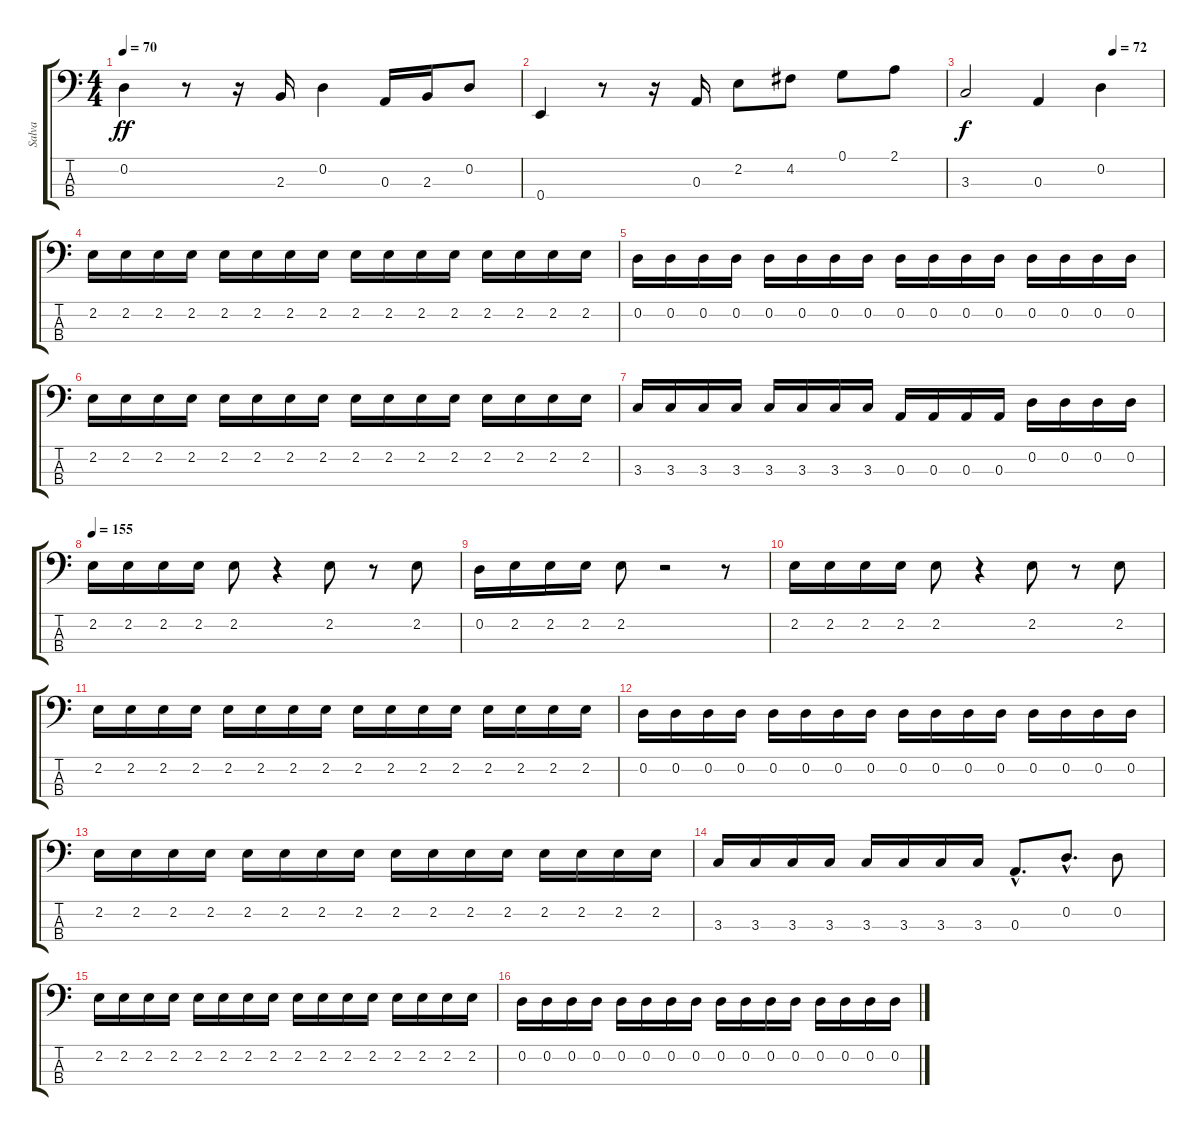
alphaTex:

\track ("Salva" "Salva") {instrument electricbassfinger}
\staff {score tabs}
\tuning (G2 D2 A1 E1) {hide}
\ts (4 4)
\tempo 70
\clef f4
\ks c
0.2.4{dy ff} r.8 r.16 2.3.16 0.2.4 0.3.16 2.3.16 0.2.8 |
0.4.4 r.8 r.16 0.3.16 2.2.8 4.2.8 0.1.8 2.1.8 |
\tempo (72 0.75)
3.3.2{dy f} 0.3.4 0.2.4 |
2.2.16 2.2.16 2.2.16 2.2.16 2.2.16 2.2.16 2.2.16 2.2.16 2.2.16 2.2.16 2.2.16 2.2.16 2.2.16 2.2.16 2.2.16 2.2.16 |
0.2.16 0.2.16 0.2.16 0.2.16 0.2.16 0.2.16 0.2.16 0.2.16 0.2.16 0.2.16 0.2.16 0.2.16 0.2.16 0.2.16 0.2.16 0.2.16 |
2.2.16 2.2.16 2.2.16 2.2.16 2.2.16 2.2.16 2.2.16 2.2.16 2.2.16 2.2.16 2.2.16 2.2.16 2.2.16 2.2.16 2.2.16 2.2.16 |
3.3.16 3.3.16 3.3.16 3.3.16 3.3.16 3.3.16 3.3.16 3.3.16 0.3.16 0.3.16 0.3.16 0.3.16 0.2.16 0.2.16 0.2.16 0.2.16 |
\tempo 155
2.2.16 2.2.16 2.2.16 2.2.16 2.2.8 r.4 2.2.8 r.8 2.2.8 |
0.2.16 2.2.16 2.2.16 2.2.16 2.2.8 r.2 r.8 |
2.2.16 2.2.16 2.2.16 2.2.16 2.2.8 r.4 2.2.8 r.8 2.2.8 |
2.2.16 2.2.16 2.2.16 2.2.16 2.2.16 2.2.16 2.2.16 2.2.16 2.2.16 2.2.16 2.2.16 2.2.16 2.2.16 2.2.16 2.2.16 2.2.16 |
0.2.16 0.2.16 0.2.16 0.2.16 0.2.16 0.2.16 0.2.16 0.2.16 0.2.16 0.2.16 0.2.16 0.2.16 0.2.16 0.2.16 0.2.16 0.2.16 |
2.2.16 2.2.16 2.2.16 2.2.16 2.2.16 2.2.16 2.2.16 2.2.16 2.2.16 2.2.16 2.2.16 2.2.16 2.2.16 2.2.16 2.2.16 2.2.16 |
3.3.16 3.3.16 3.3.16 3.3.16 3.3.16 3.3.16 3.3.16 3.3.16 0.3{hac}.8{d} 0.2{hac}.8{d} 0.2.8 |
2.2.16 2.2.16 2.2.16 2.2.16 2.2.16 2.2.16 2.2.16 2.2.16 2.2.16 2.2.16 2.2.16 2.2.16 2.2.16 2.2.16 2.2.16 2.2.16 |
0.2.16 0.2.16 0.2.16 0.2.16 0.2.16 0.2.16 0.2.16 0.2.16 0.2.16 0.2.16 0.2.16 0.2.16 0.2.16 0.2.16 0.2.16 0.2.16
